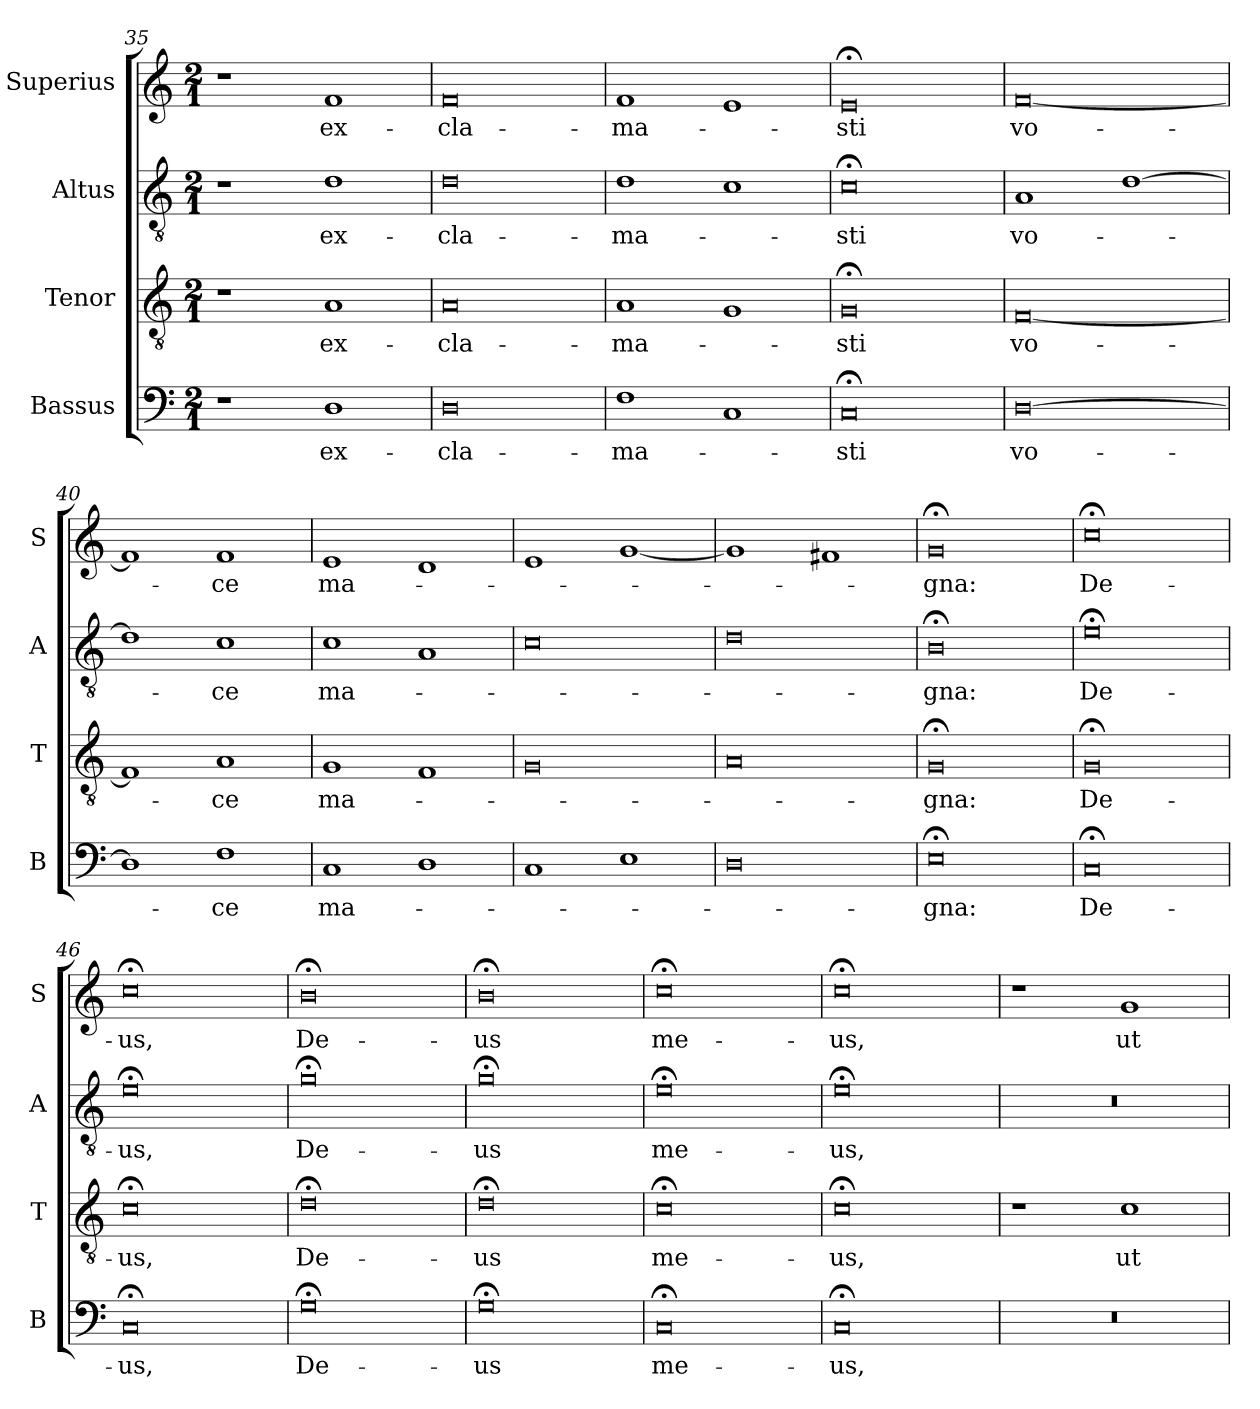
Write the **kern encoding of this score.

**kern	**text	**kern	**text	**kern	**text	**kern	**text
*part4	*part4	*part3	*part3	*part2	*part2	*part1	*part1
*staff4	*staff4	*staff3	*staff3	*staff2	*staff2	*staff1	*staff1
*I"Bassus	*	*I"Tenor	*	*I"Altus	*	*I"Superius	*
*I'B	*	*I'T	*	*I'A	*	*I'S	*
*clefF4	*	*clefGv2	*	*clefGv2	*	*clefG2	*
*k[]	*	*k[]	*	*k[]	*	*k[]	*
*M2/1	*	*M2/1	*	*M2/1	*	*M2/1	*
=35	=35	=35	=35	=35	=35	=35	=35
1r	.	1r	.	1r	.	1r	.
1D	ex-	1A	ex-	1d	ex-	1f	ex-
=36	=36	=36	=36	=36	=36	=36	=36
0D	-cla-	0A	-cla-	0d	-cla-	0f	-cla-
=37	=37	=37	=37	=37	=37	=37	=37
1F	-ma-	1A	-ma-	1d	-ma-	1f	-ma-
1C	.	1G	.	1c	.	1e	.
=38	=38	=38	=38	=38	=38	=38	=38
0C;<	-sti	0G;<	-sti	0c;<	-sti	0e;<	-sti
=39	=39	=39	=39	=39	=39	=39	=39
[0D	vo-	[0F	vo-	1A	vo-	[0f	vo-
.	.	.	.	[1d	.	.	.
=40	=40	=40	=40	=40	=40	=40	=40
1D]	.	1F]	.	1d]	.	1f]	.
1F	-ce	1A	-ce	1c	-ce	1f	-ce
=41	=41	=41	=41	=41	=41	=41	=41
1C	ma-	1G	ma-	1c	ma-	1e	ma-
1D	.	1F	.	1A	.	1d	.
=42	=42	=42	=42	=42	=42	=42	=42
1C	.	0G	.	0c	.	1e	.
1E	.	.	.	.	.	[1g	.
=43	=43	=43	=43	=43	=43	=43	=43
0D	.	0A	.	0d	.	1g]	.
.	.	.	.	.	.	1f#X	.
=44	=44	=44	=44	=44	=44	=44	=44
0E;<	-gna:	0G;<	-gna:	0B;<	-gna:	0g;<	-gna:
=45	=45	=45	=45	=45	=45	=45	=45
0C;<	De-	0G;<	De-	0e;<	De-	0cc;<	De-
=46	=46	=46	=46	=46	=46	=46	=46
0C;<	-us,	0c;<	-us,	0e;<	-us,	0cc;<	-us,
=47	=47	=47	=47	=47	=47	=47	=47
0G;<	De-	0d;<	De-	0g;<	De-	0b;<	De-
=48	=48	=48	=48	=48	=48	=48	=48
0G;<	-us	0d;<	-us	0g;<	-us	0b;<	-us
=49	=49	=49	=49	=49	=49	=49	=49
0C;<	me-	0c;<	me-	0e;<	me-	0cc;<	me-
=50	=50	=50	=50	=50	=50	=50	=50
0C;<	-us,	0c;<	-us,	0e;<	-us,	0cc;<	-us,
=51	=51	=51	=51	=51	=51	=51	=51
0r	.	1r	.	0r	.	1r	.
.	.	1c	ut	.	.	1g	ut
=	=	=	=	=	=	=	=
*-	*-	*-	*-	*-	*-	*-	*-
